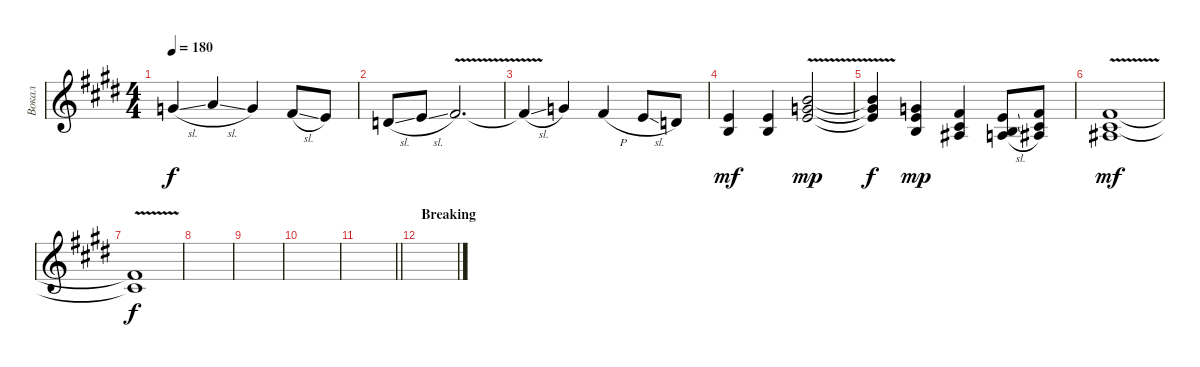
\track ("Вокал" "Вокал") {instrument trumpet}
\staff {score}
\tuning (E4 B3 G3 D3 A2 E2) {hide}
\ts (4 4)
\tempo 180
\clef g2
\ks c#minor
3.1{sl t}.4{dy f} 5.1{sl}.4 3.1.4 2.1{sl}.8 0.1.8 |
3.2{sl}.8 5.2{sl}.8 7.2{v}.2{d} |
7.2{sl t}.4 8.2.4 7.2{h}.4 5.2{sl}.8 3.2.8 |
(5.2 4.3).4{dy mf} (5.2 4.3).4 (7.1{v} 8.2 9.3).2{dy mp} |
(7.1{t} 8.2{t} 9.3{t}).4{dy f} (3.1 5.2 4.3).4{dy mp} (2.1 2.2 3.3).4 (0.1{sl} 0.2{sl} 2.3{h}).8 (2.1 2.2 3.3).8 |
(2.1{v} 2.2 3.3{v}).1{dy mf} |
(2.1{t} 2.2{t}).1{dy f} |
|
|
|
\barLineRight lightlight
|
\section ("" "Breaking")
